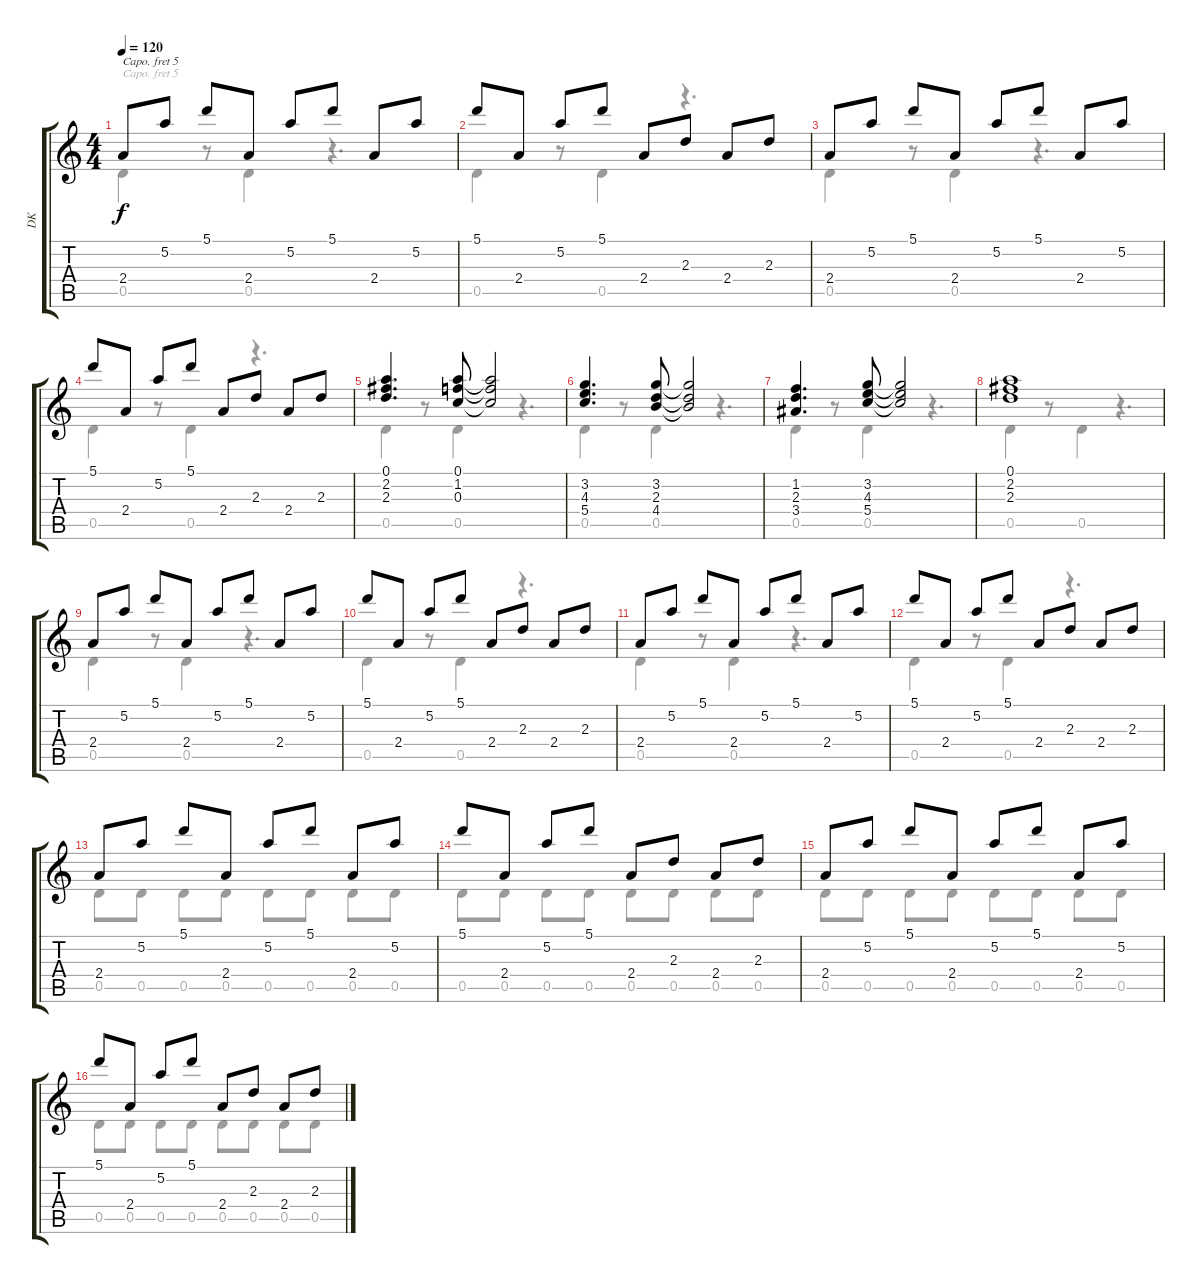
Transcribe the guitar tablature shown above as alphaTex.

\track ("DK" "DK") {instrument acousticguitarnylon}
\staff {score tabs}
\capo 5
\tuning (E4 B3 G3 D3 A2 E2) {hide}
\voice
\ts (4 4)
\tempo 120
\clef g2
\ks c
2.4.8{dy f instrument acousticguitarnylon} 5.2.8 5.1.8 2.4.8 5.2.8 5.1.8 2.4.8 5.2.8 |
5.1.8 2.4.8 5.2.8 5.1.8 2.4.8 2.3.8 2.4.8 2.3.8 |
2.4.8 5.2.8 5.1.8 2.4.8 5.2.8 5.1.8 2.4.8 5.2.8 |
5.1.8 2.4.8 5.2.8 5.1.8 2.4.8 2.3.8 2.4.8 2.3.8 |
(0.1 2.2 2.3).4{d} (0.1 1.2 0.3).8 (0.1{t} 1.2{t} 0.3{t}).2 |
(3.2 4.3 5.4).4{d} (3.2 2.3 4.4).8 (3.2{t} 2.3{t} 4.4{t}).2 |
(1.2 2.3 3.4).4{d} (3.2 4.3 5.4).8 (3.2{t} 4.3{t} 5.4{t}).2 |
(0.1 2.2 2.3).1 |
2.4.8 5.2.8 5.1.8 2.4.8 5.2.8 5.1.8 2.4.8 5.2.8 |
5.1.8 2.4.8 5.2.8 5.1.8 2.4.8 2.3.8 2.4.8 2.3.8 |
2.4.8 5.2.8 5.1.8 2.4.8 5.2.8 5.1.8 2.4.8 5.2.8 |
5.1.8 2.4.8 5.2.8 5.1.8 2.4.8 2.3.8 2.4.8 2.3.8 |
2.4.8 5.2.8 5.1.8 2.4.8 5.2.8 5.1.8 2.4.8 5.2.8 |
5.1.8 2.4.8 5.2.8 5.1.8 2.4.8 2.3.8 2.4.8 2.3.8 |
2.4.8 5.2.8 5.1.8 2.4.8 5.2.8 5.1.8 2.4.8 5.2.8 |
5.1.8 2.4.8 5.2.8 5.1.8 2.4.8 2.3.8 2.4.8 2.3.8
\voice
\clef g2
\ottava regular
\simile none
\ks c
0.5.4{dy f} r.8 0.5.4 r.4{d} |
0.5.4 r.8 0.5.4 r.4{d} |
0.5.4 r.8 0.5.4 r.4{d} |
0.5.4 r.8 0.5.4 r.4{d} |
0.5.4 r.8 0.5.4 r.4{d} |
0.5.4 r.8 0.5.4 r.4{d} |
0.5.4 r.8 0.5.4 r.4{d} |
0.5.4 r.8 0.5.4 r.4{d} |
0.5.4 r.8 0.5.4 r.4{d} |
0.5.4 r.8 0.5.4 r.4{d} |
0.5.4 r.8 0.5.4 r.4{d} |
0.5.4 r.8 0.5.4 r.4{d} |
0.5.8 0.5.8 0.5.8 0.5.8 0.5.8 0.5.8 0.5.8 0.5.8 |
0.5.8 0.5.8 0.5.8 0.5.8 0.5.8 0.5.8 0.5.8 0.5.8 |
0.5.8 0.5.8 0.5.8 0.5.8 0.5.8 0.5.8 0.5.8 0.5.8 |
0.5.8 0.5.8 0.5.8 0.5.8 0.5.8 0.5.8 0.5.8 0.5.8
